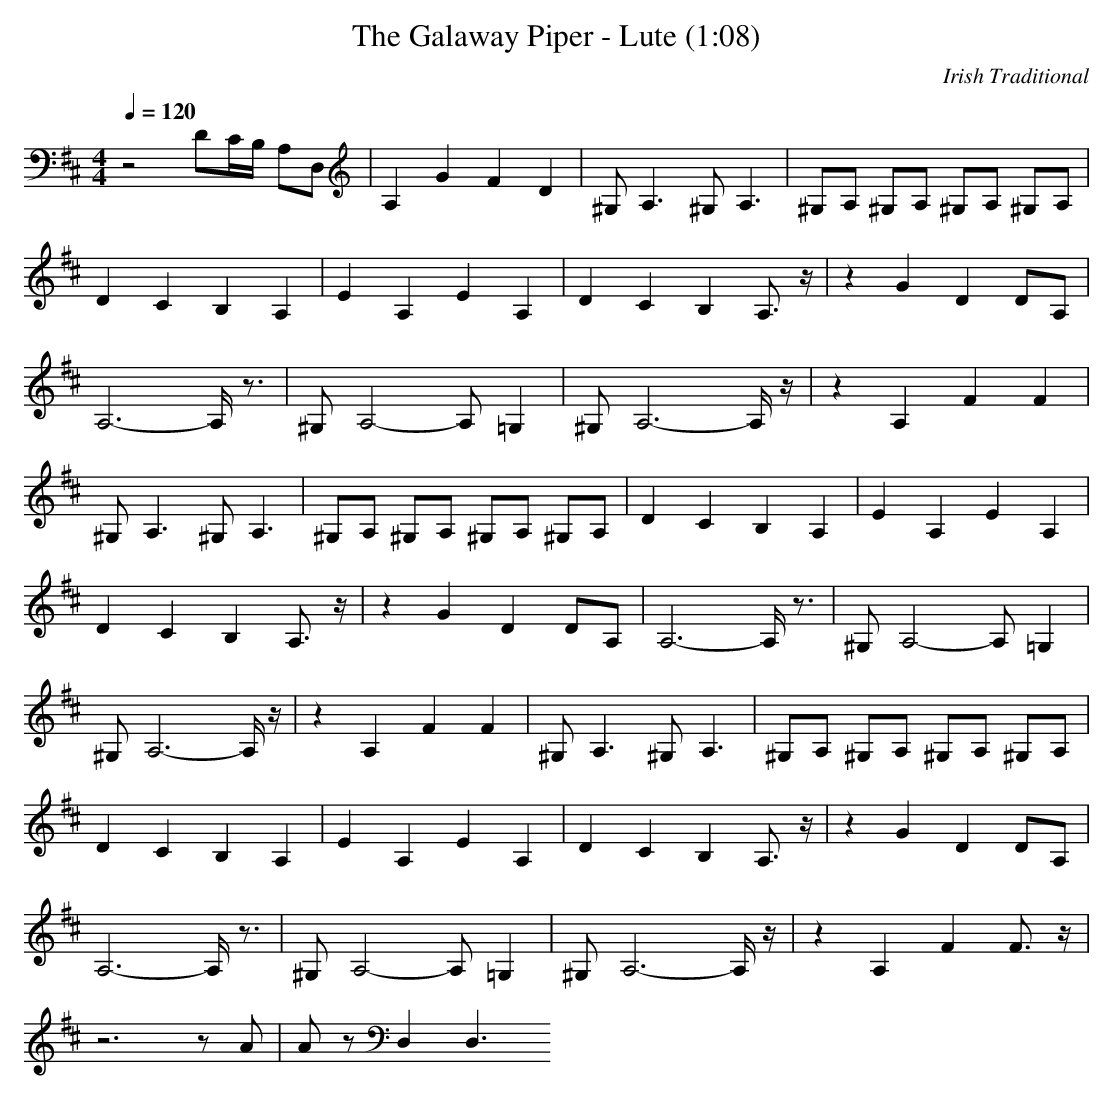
X:1
T:The Galaway Piper - Lute (1:08)
C:Irish Traditional
M:4/4
L:1/8
Q:1/4=120
K:D
z4 DC/2B,/2 A,D,|A,2 G2 F2 D2|^G,A,3 ^G,A,3|^G,A, ^G,A, ^G,A, ^G,A,|
D2 C2 B,2 A,2|E2 A,2 E2 A,2|D2 C2 B,2 A,3/2z/2|z2 G2 D2 DA,|
A,6- A,/2z3/2|^G,A,4-A, =G,2|^G,A,6-A,/2z/2|z2 A,2 F2 F2|
^G,A,3 ^G,A,3|^G,A, ^G,A, ^G,A, ^G,A,|D2 C2 B,2 A,2|E2 A,2 E2 A,2|
D2 C2 B,2 A,3/2z/2|z2 G2 D2 DA,|A,6- A,/2z3/2|^G,A,4-A, =G,2|
^G,A,6-A,/2z/2|z2 A,2 F2 F2|^G,A,3 ^G,A,3|^G,A, ^G,A, ^G,A, ^G,A,|
D2 C2 B,2 A,2|E2 A,2 E2 A,2|D2 C2 B,2 A,3/2z/2|z2 G2 D2 DA,|
A,6- A,/2z3/2|^G,A,4-A, =G,2|^G,A,6-A,/2z/2|z2 A,2 F2 F3/2z/2|
z6 zA|Az D,2 D,3
